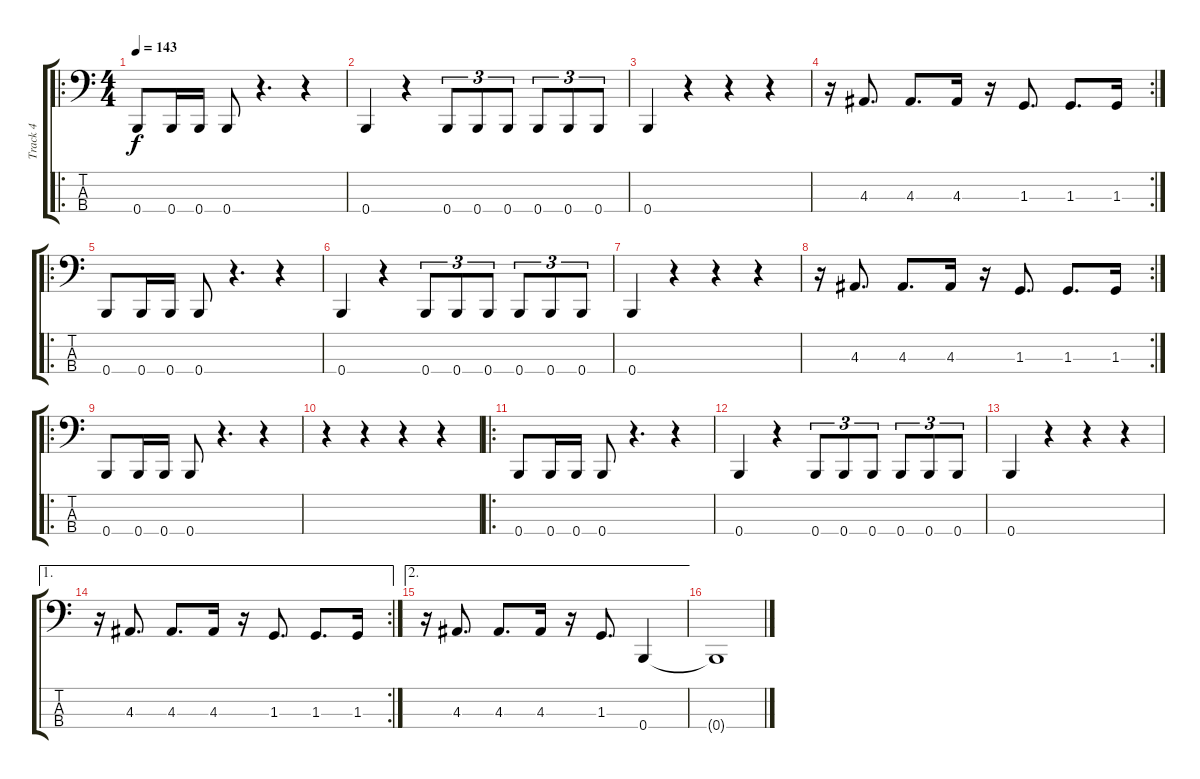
\track ("Track 4" "Track 4") {instrument electricbassfinger bank 255}
\staff {score tabs}
\tuning (E2 B1 Gb1 B0) {hide}
\ro
\ts (4 4)
\tempo 143
\clef f4
\ks c
0.4.8{dy f} 0.4.16 0.4.16 0.4.8 r.4{d} r.4 |
0.4.4 r.4 0.4.8{tu (3 2)} 0.4.8{tu (3 2)} 0.4.8{tu (3 2)} 0.4.8{tu (3 2)} 0.4.8{tu (3 2)} 0.4.8{tu (3 2)} |
0.4.4 r.4 r.4 r.4 |
\rc 2
r.16 4.3.8{d} 4.3.8{d} 4.3.16 r.16 1.3.8{d} 1.3.8{d} 1.3.16 |
\ro
0.4.8 0.4.16 0.4.16 0.4.8 r.4{d} r.4 |
0.4.4 r.4 0.4.8{tu (3 2)} 0.4.8{tu (3 2)} 0.4.8{tu (3 2)} 0.4.8{tu (3 2)} 0.4.8{tu (3 2)} 0.4.8{tu (3 2)} |
0.4.4 r.4 r.4 r.4 |
\rc 2
r.16 4.3.8{d} 4.3.8{d} 4.3.16 r.16 1.3.8{d} 1.3.8{d} 1.3.16 |
\ro
0.4.8 0.4.16 0.4.16 0.4.8 r.4{d} r.4 |
r.4 r.4 r.4 r.4 |
\ro
0.4.8 0.4.16 0.4.16 0.4.8 r.4{d} r.4 |
0.4.4 r.4 0.4.8{tu (3 2)} 0.4.8{tu (3 2)} 0.4.8{tu (3 2)} 0.4.8{tu (3 2)} 0.4.8{tu (3 2)} 0.4.8{tu (3 2)} |
0.4.4 r.4 r.4 r.4 |
\ae 1
\rc 2
r.16 4.3.8{d} 4.3.8{d} 4.3.16 r.16 1.3.8{d} 1.3.8{d} 1.3.16 |
\ae 2
r.16 4.3.8{d} 4.3.8{d} 4.3.16 r.16 1.3.8{d} 0.4.4 |
0.4{t}.1
